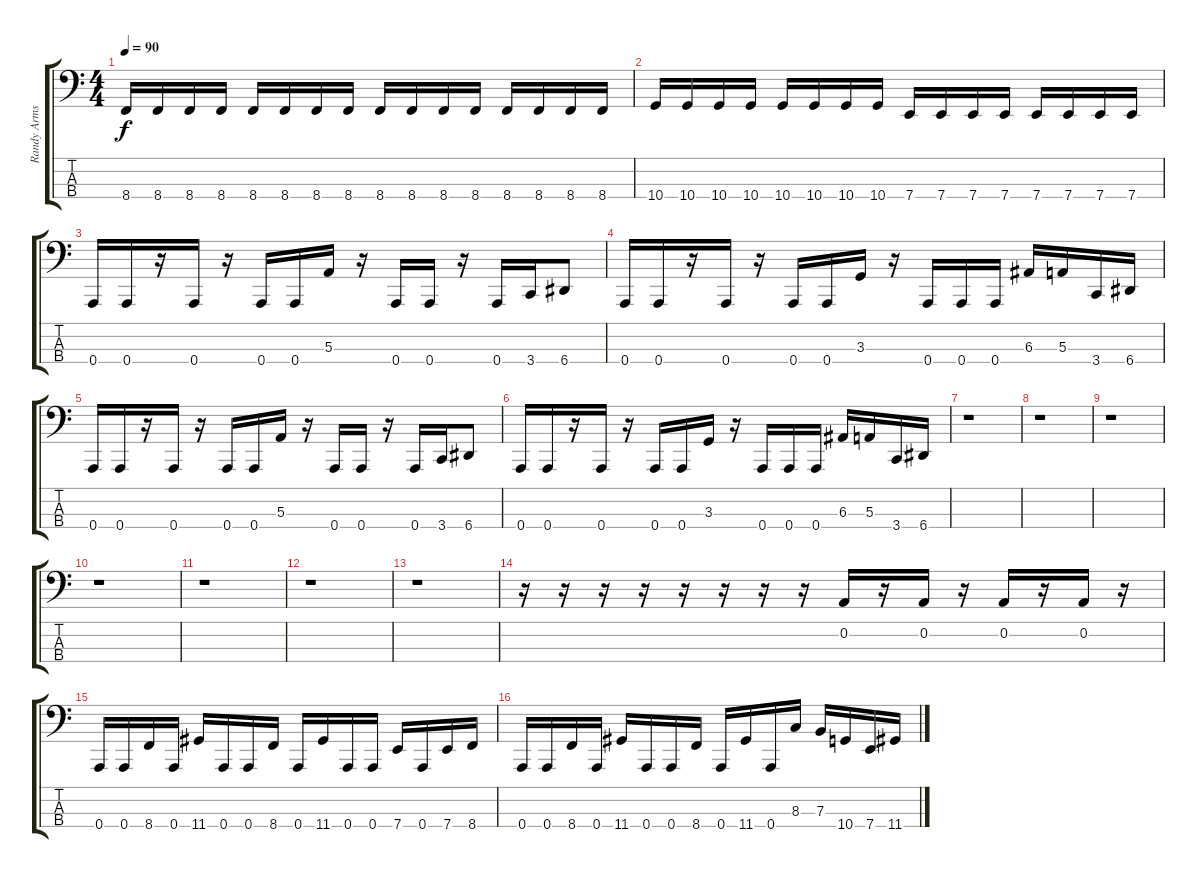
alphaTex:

\track ("Randy Armstrong" "Randy Arms") {instrument electricbassfinger}
\staff {score tabs}
\tuning (D2 A1 E1 A0) {hide}
\ts (4 4)
\tempo 90
\clef f4
\ks c
8.4.16{dy f} 8.4.16 8.4.16 8.4.16 8.4.16 8.4.16 8.4.16 8.4.16 8.4.16 8.4.16 8.4.16 8.4.16 8.4.16 8.4.16 8.4.16 8.4.16 |
10.4.16 10.4.16 10.4.16 10.4.16 10.4.16 10.4.16 10.4.16 10.4.16 7.4.16 7.4.16 7.4.16 7.4.16 7.4.16 7.4.16 7.4.16 7.4.16 |
0.4.16 0.4.16 r.16 0.4.16 r.16 0.4.16 0.4.16 5.3.16 r.16 0.4.16 0.4.16 r.16 0.4.16 3.4.16 6.4.8 |
0.4.16 0.4.16 r.16 0.4.16 r.16 0.4.16 0.4.16 3.3.16 r.16 0.4.16 0.4.16 0.4.16 6.3.16 5.3.16 3.4.16 6.4.16 |
0.4.16 0.4.16 r.16 0.4.16 r.16 0.4.16 0.4.16 5.3.16 r.16 0.4.16 0.4.16 r.16 0.4.16 3.4.16 6.4.8 |
0.4.16 0.4.16 r.16 0.4.16 r.16 0.4.16 0.4.16 3.3.16 r.16 0.4.16 0.4.16 0.4.16 6.3.16 5.3.16 3.4.16 6.4.16 |
r.1 |
r.1 |
r.1 |
r.1 |
r.1 |
r.1 |
r.1 |
r.16 r.16 r.16 r.16 r.16 r.16 r.16 r.16 0.2.16 r.16 0.2.16 r.16 0.2.16 r.16 0.2.16 r.16 |
0.4.16 0.4.16 8.4.16 0.4.16 11.4.16 0.4.16 0.4.16 8.4.16 0.4.16 11.4.16 0.4.16 0.4.16 7.4.16 0.4.16 7.4.16 8.4.16 |
0.4.16 0.4.16 8.4.16 0.4.16 11.4.16 0.4.16 0.4.16 8.4.16 0.4.16 11.4.16 0.4.16 8.3.16 7.3.16 10.4.16 7.4.16 11.4.16
